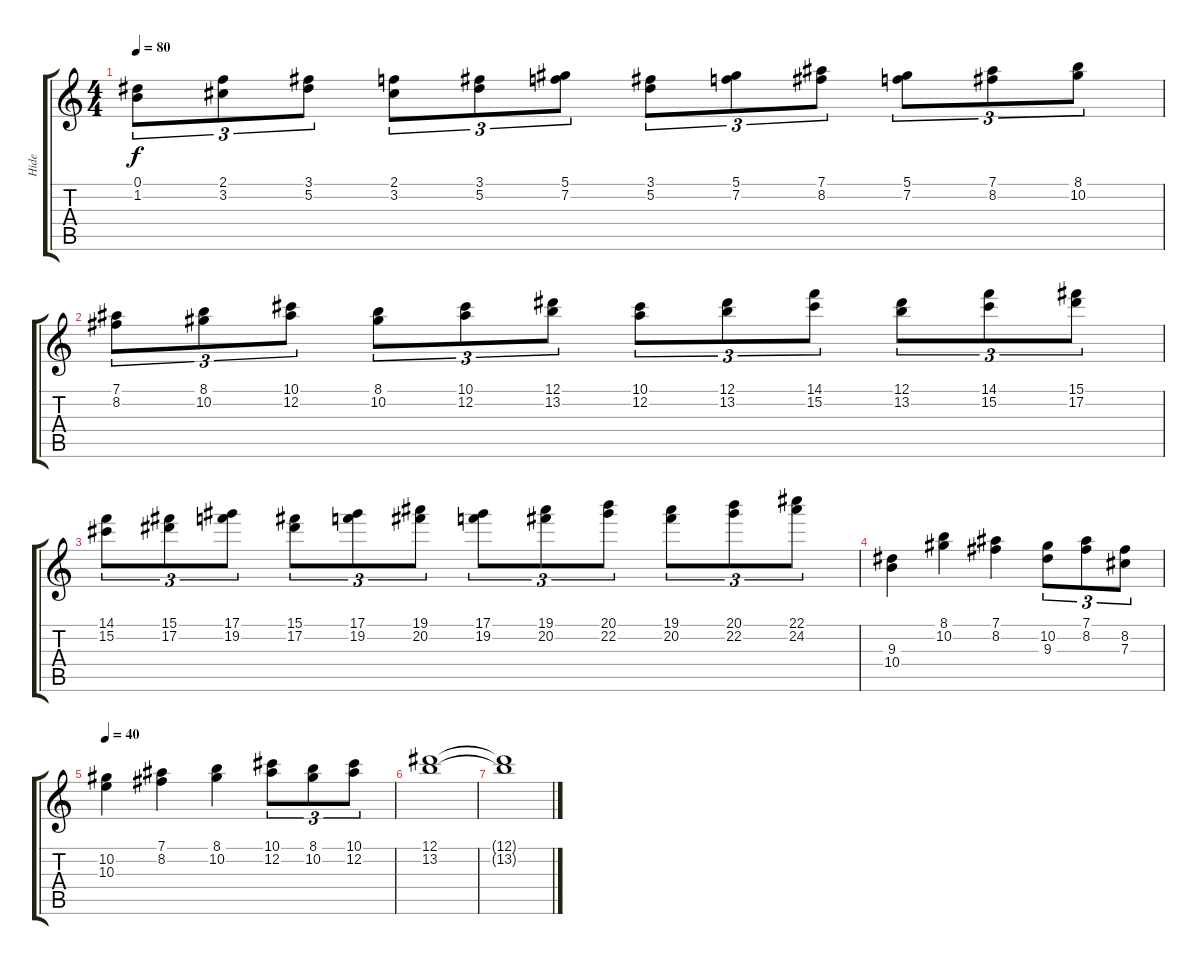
\track ("Hide" "Hide") {instrument distortionguitar}
\staff {score tabs}
\tuning (Eb4 Bb3 Gb3 Db3 Ab2 Eb2) {hide}
\ts (4 4)
\tempo 80
\clef g2
\ks c
(0.1 1.2).8{tu (3 2) dy f} (2.1 3.2).8{tu (3 2)} (3.1 5.2).8{tu (3 2)} (2.1 3.2).8{tu (3 2)} (3.1 5.2).8{tu (3 2)} (5.1 7.2).8{tu (3 2)} (3.1 5.2).8{tu (3 2)} (5.1 7.2).8{tu (3 2)} (7.1 8.2).8{tu (3 2)} (5.1 7.2).8{tu (3 2)} (7.1 8.2).8{tu (3 2)} (8.1 10.2).8{tu (3 2)} |
(7.1 8.2).8{tu (3 2)} (8.1 10.2).8{tu (3 2)} (10.1 12.2).8{tu (3 2)} (8.1 10.2).8{tu (3 2)} (10.1 12.2).8{tu (3 2)} (12.1 13.2).8{tu (3 2)} (10.1 12.2).8{tu (3 2)} (12.1 13.2).8{tu (3 2)} (14.1 15.2).8{tu (3 2)} (12.1 13.2).8{tu (3 2)} (14.1 15.2).8{tu (3 2)} (15.1 17.2).8{tu (3 2)} |
(14.1 15.2).8{tu (3 2)} (15.1 17.2).8{tu (3 2)} (17.1 19.2).8{tu (3 2)} (15.1 17.2).8{tu (3 2)} (17.1 19.2).8{tu (3 2)} (19.1 20.2).8{tu (3 2)} (17.1 19.2).8{tu (3 2)} (19.1 20.2).8{tu (3 2)} (20.1 22.2).8{tu (3 2)} (19.1 20.2).8{tu (3 2)} (20.1 22.2).8{tu (3 2)} (22.1 24.2).8{tu (3 2)} |
(9.3 10.4).4 (8.1 10.2).4 (7.1 8.2).4 (10.2 9.3).8{tu (3 2)} (7.1 8.2).8{tu (3 2)} (8.2 7.3).8{tu (3 2)} |
\tempo 40
(10.2 10.3).4 (7.1 8.2).4 (8.1 10.2).4 (10.1 12.2).8{tu (3 2)} (8.1 10.2).8{tu (3 2)} (10.1 12.2).8{tu (3 2)} |
(12.1 13.2).1 |
(12.1{t} 13.2{t}).1{volume 4}
